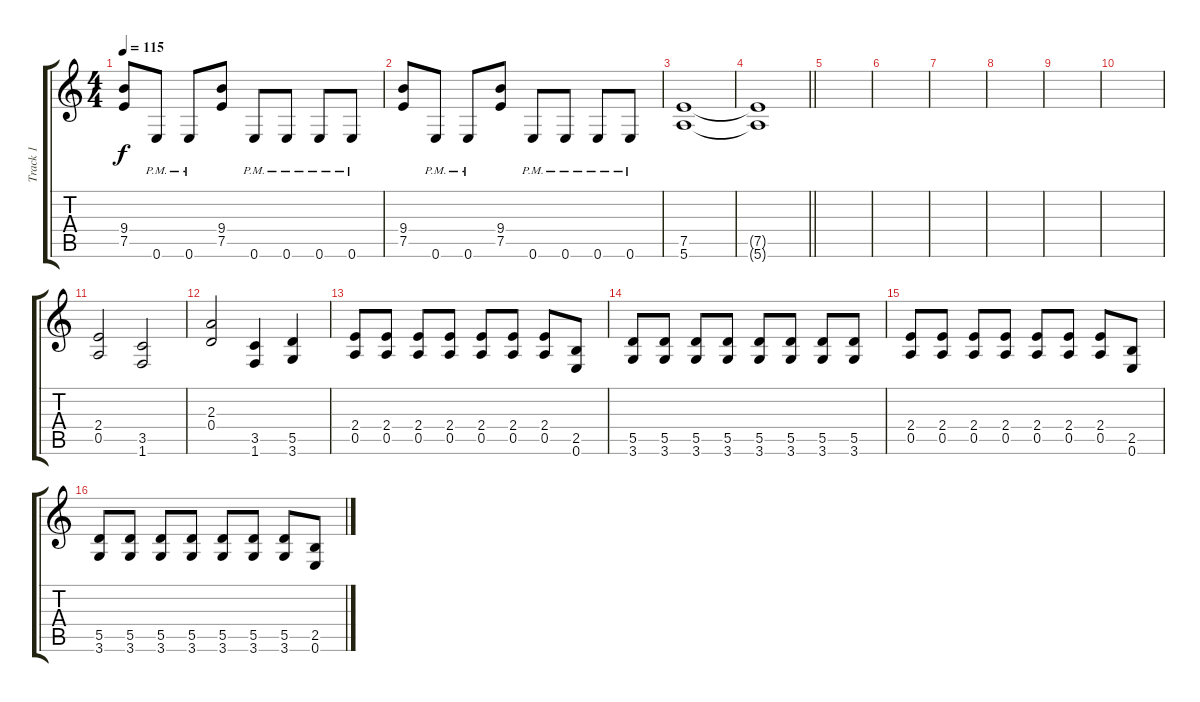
\track ("Track 1" "Track 1") {instrument distortionguitar}
\staff {score tabs}
\tuning (E4 B3 G3 D3 A2 E2) {hide}
\ts (4 4)
\tempo 115
\clef g2
\ks c
(9.4 7.5).8{dy f} 0.6{pm}.8 0.6{pm}.8 (9.4 7.5).8 0.6{pm}.8 0.6{pm}.8 0.6{pm}.8 0.6{pm}.8 |
(9.4 7.5).8 0.6{pm}.8 0.6{pm}.8 (9.4 7.5).8 0.6{pm}.8 0.6{pm}.8 0.6{pm}.8 0.6{pm}.8 |
(7.5 5.6).1 |
\barLineRight lightlight
(7.5{t} 5.6{t}).1 |
|
|
|
|
|
|
(2.4 0.5).2 (3.5 1.6).2 |
(2.3 0.4).2 (3.5 1.6).4 (5.5 3.6).4 |
(2.4 0.5).8 (2.4 0.5).8 (2.4 0.5).8 (2.4 0.5).8 (2.4 0.5).8 (2.4 0.5).8 (2.4 0.5).8 (2.5 0.6).8 |
(5.5 3.6).8 (5.5 3.6).8 (5.5 3.6).8 (5.5 3.6).8 (5.5 3.6).8 (5.5 3.6).8 (5.5 3.6).8 (5.5 3.6).8 |
(2.4 0.5).8 (2.4 0.5).8 (2.4 0.5).8 (2.4 0.5).8 (2.4 0.5).8 (2.4 0.5).8 (2.4 0.5).8 (2.5 0.6).8 |
(5.5 3.6).8 (5.5 3.6).8 (5.5 3.6).8 (5.5 3.6).8 (5.5 3.6).8 (5.5 3.6).8 (5.5 3.6).8 (2.5 0.6).8
